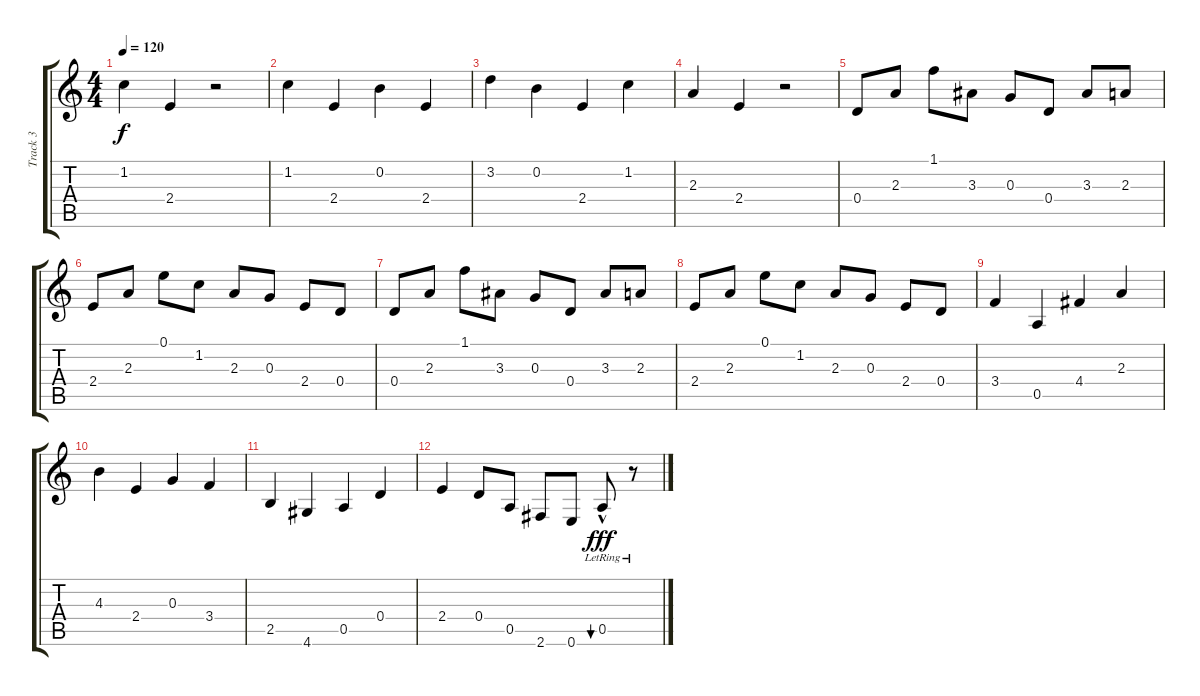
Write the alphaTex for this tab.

\track ("Track 3" "Track 3") {instrument electricbassfinger}
\staff {score tabs}
\tuning (E4 B3 G3 D3 A2 E2) {hide}
\ts (4 4)
\tempo 120
\clef g2
\ks c
1.2.4{dy f} 2.4.4 r.2 |
1.2.4 2.4.4 0.2.4 2.4.4 |
3.2.4 0.2.4 2.4.4 1.2.4 |
2.3.4 2.4.4 r.2 |
0.4.8 2.3.8 1.1.8 3.3.8 0.3.8 0.4.8 3.3.8 2.3.8 |
2.4.8 2.3.8 0.1.8 1.2.8 2.3.8 0.3.8 2.4.8 0.4.8 |
0.4.8 2.3.8 1.1.8 3.3.8 0.3.8 0.4.8 3.3.8 2.3.8 |
2.4.8 2.3.8 0.1.8 1.2.8 2.3.8 0.3.8 2.4.8 0.4.8 |
3.4.4 0.5.4 4.4.4 2.3.4 |
4.3.4 2.4.4 0.3.4 3.4.4 |
2.5.4 4.6.4 0.5.4 0.4.4 |
2.4.4 0.4.8 0.5.8 2.6.8 0.6.8 0.5{hac lr}.8{bu 480 dy fff} r.8
